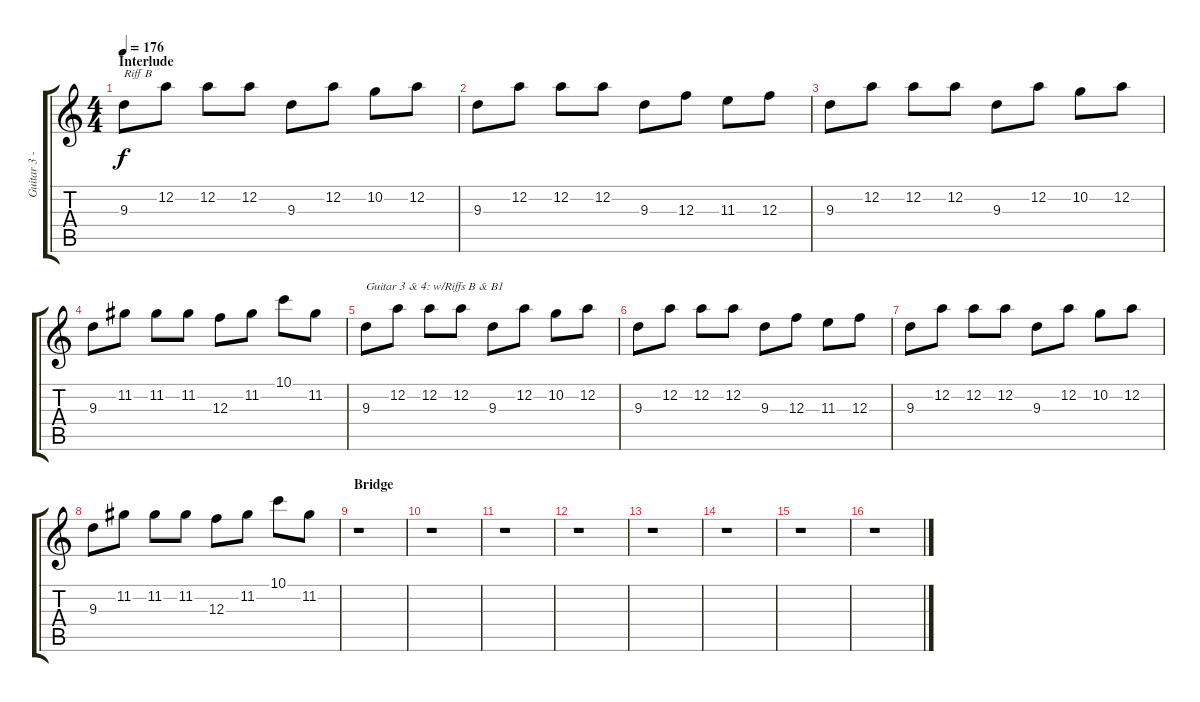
\track ("Guitar 3 - Lead Roope ?" "Guitar 3 -") {instrument distortionguitar}
\staff {score tabs}
\tuning (D4 A3 F3 C3 G2 C2) {hide}
\ts (4 4)
\section ("" "Interlude")
\tempo 176
\clef g2
\ks c
9.3.8{txt "Riff B" dy f} 12.2.8 12.2.8 12.2.8 9.3.8 12.2.8 10.2.8 12.2.8 |
9.3.8 12.2.8 12.2.8 12.2.8 9.3.8 12.3.8 11.3.8 12.3.8 |
9.3.8 12.2.8 12.2.8 12.2.8 9.3.8 12.2.8 10.2.8 12.2.8 |
9.3.8 11.2.8 11.2.8 11.2.8 12.3.8 11.2.8 10.1.8 11.2.8 |
9.3.8{txt "Guitar 3 & 4: w/Riffs B & B1"} 12.2.8 12.2.8 12.2.8 9.3.8 12.2.8 10.2.8 12.2.8 |
9.3.8 12.2.8 12.2.8 12.2.8 9.3.8 12.3.8 11.3.8 12.3.8 |
9.3.8 12.2.8 12.2.8 12.2.8 9.3.8 12.2.8 10.2.8 12.2.8 |
9.3.8 11.2.8 11.2.8 11.2.8 12.3.8 11.2.8 10.1.8 11.2.8 |
\section ("" "Bridge")
r.1 |
r.1 |
r.1 |
r.1 |
r.1 |
r.1 |
r.1 |
r.1
